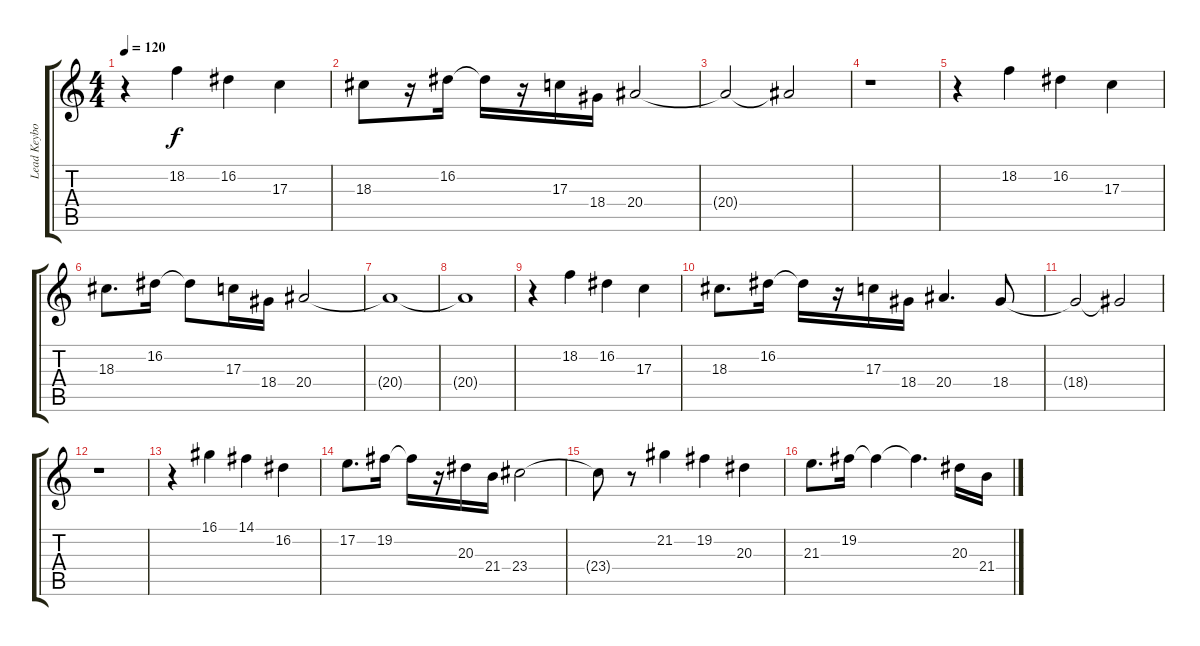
\track ("Lead Keyboard" "Lead Keybo") {instrument lead2sawtooth}
\staff {score tabs}
\tuning (E4 B3 G3 D3 A2 E2) {hide}
\ts (4 4)
\tempo 120
\clef g2
\ks c
r.4{dy f} 18.2.4 16.2.4 17.3.4 |
18.3.8 r.16 16.2.16 16.2{t}.16 r.16 17.3.16 18.4.16 20.4.2 |
20.4{t}.2 20.4{t}.2 |
r.1 |
r.4 18.2.4 16.2.4 17.3.4 |
18.3.8{d} 16.2.16 16.2{t}.8 17.3.16 18.4.16 20.4.2 |
20.4{t}.1 |
20.4{t}.1 |
r.4 18.2.4 16.2.4 17.3.4 |
18.3.8{d} 16.2.16 16.2{t}.16 r.16 17.3.16 18.4.16 20.4.4{d} 18.4.8 |
18.4{t}.2 18.4{t}.2 |
r.1 |
r.4 16.1.4 14.1.4 16.2.4 |
17.2.8{d} 19.2.16 19.2{t}.16 r.16 20.3.16 21.4.16 23.4.2 |
23.4{t}.8 r.8 21.2.4 19.2.4 20.3.4 |
21.3.8{d} 19.2.16 19.2{t}.4 19.2{t}.4{d} 20.3.16 21.4.16
